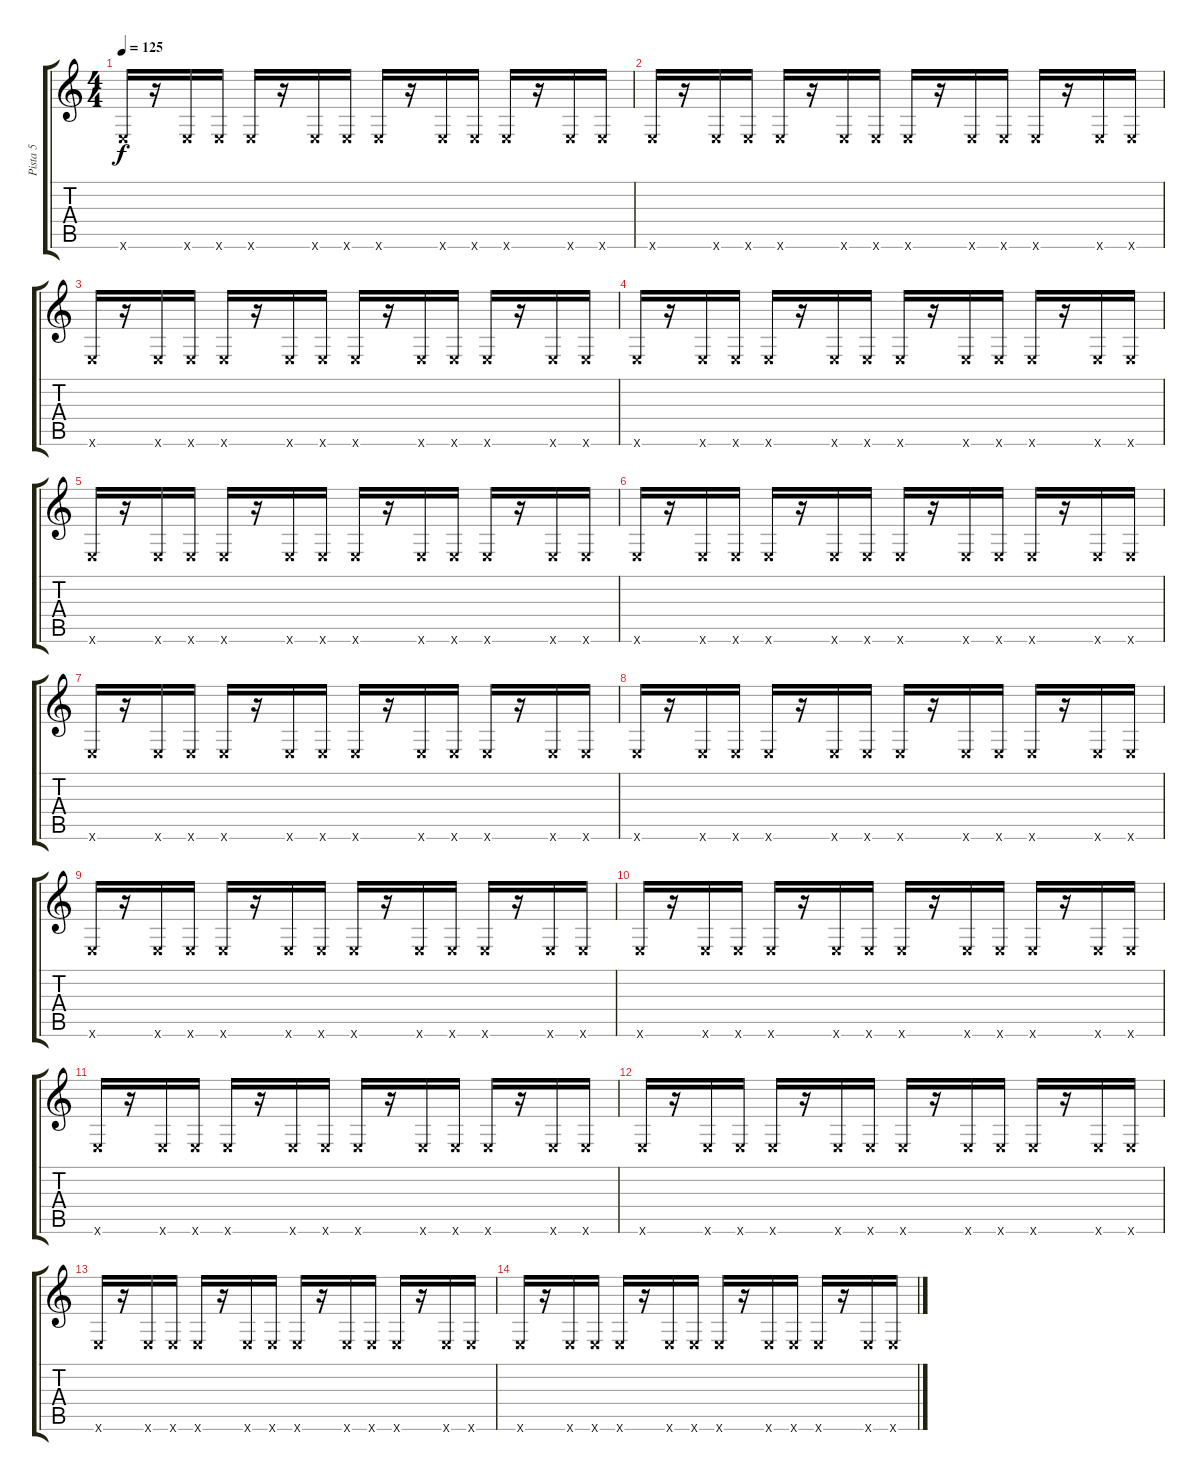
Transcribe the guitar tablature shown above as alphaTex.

\track ("Pista 5" "Pista 5") {instrument acousticguitarsteel}
\staff {score tabs}
\tuning (E4 B3 G3 D3 A2 E2) {hide}
\ts (4 4)
\tempo 125
\clef g2
\ks c
0.6{x}.16{dy f} r.16 0.6{x}.16 0.6{x}.16 0.6{x}.16 r.16 0.6{x}.16 0.6{x}.16 0.6{x}.16 r.16 0.6{x}.16 0.6{x}.16 0.6{x}.16 r.16 0.6{x}.16 0.6{x}.16 |
0.6{x}.16 r.16 0.6{x}.16 0.6{x}.16 0.6{x}.16 r.16 0.6{x}.16 0.6{x}.16 0.6{x}.16 r.16 0.6{x}.16 0.6{x}.16 0.6{x}.16 r.16 0.6{x}.16 0.6{x}.16 |
0.6{x}.16 r.16 0.6{x}.16 0.6{x}.16 0.6{x}.16 r.16 0.6{x}.16 0.6{x}.16 0.6{x}.16 r.16 0.6{x}.16 0.6{x}.16 0.6{x}.16 r.16 0.6{x}.16 0.6{x}.16 |
0.6{x}.16 r.16 0.6{x}.16 0.6{x}.16 0.6{x}.16 r.16 0.6{x}.16 0.6{x}.16 0.6{x}.16 r.16 0.6{x}.16 0.6{x}.16 0.6{x}.16 r.16 0.6{x}.16 0.6{x}.16 |
0.6{x}.16 r.16 0.6{x}.16 0.6{x}.16 0.6{x}.16 r.16 0.6{x}.16 0.6{x}.16 0.6{x}.16 r.16 0.6{x}.16 0.6{x}.16 0.6{x}.16 r.16 0.6{x}.16 0.6{x}.16 |
0.6{x}.16 r.16 0.6{x}.16 0.6{x}.16 0.6{x}.16 r.16 0.6{x}.16 0.6{x}.16 0.6{x}.16 r.16 0.6{x}.16 0.6{x}.16 0.6{x}.16 r.16 0.6{x}.16 0.6{x}.16 |
0.6{x}.16 r.16 0.6{x}.16 0.6{x}.16 0.6{x}.16 r.16 0.6{x}.16 0.6{x}.16 0.6{x}.16 r.16 0.6{x}.16 0.6{x}.16 0.6{x}.16 r.16 0.6{x}.16 0.6{x}.16 |
0.6{x}.16 r.16 0.6{x}.16 0.6{x}.16 0.6{x}.16 r.16 0.6{x}.16 0.6{x}.16 0.6{x}.16 r.16 0.6{x}.16 0.6{x}.16 0.6{x}.16 r.16 0.6{x}.16 0.6{x}.16 |
0.6{x}.16 r.16 0.6{x}.16 0.6{x}.16 0.6{x}.16 r.16 0.6{x}.16 0.6{x}.16 0.6{x}.16 r.16 0.6{x}.16 0.6{x}.16 0.6{x}.16 r.16 0.6{x}.16 0.6{x}.16 |
0.6{x}.16 r.16 0.6{x}.16 0.6{x}.16 0.6{x}.16 r.16 0.6{x}.16 0.6{x}.16 0.6{x}.16 r.16 0.6{x}.16 0.6{x}.16 0.6{x}.16 r.16 0.6{x}.16 0.6{x}.16 |
0.6{x}.16 r.16 0.6{x}.16 0.6{x}.16 0.6{x}.16 r.16 0.6{x}.16 0.6{x}.16 0.6{x}.16 r.16 0.6{x}.16 0.6{x}.16 0.6{x}.16 r.16 0.6{x}.16 0.6{x}.16 |
0.6{x}.16 r.16 0.6{x}.16 0.6{x}.16 0.6{x}.16 r.16 0.6{x}.16 0.6{x}.16 0.6{x}.16 r.16 0.6{x}.16 0.6{x}.16 0.6{x}.16 r.16 0.6{x}.16 0.6{x}.16 |
0.6{x}.16 r.16 0.6{x}.16 0.6{x}.16 0.6{x}.16 r.16 0.6{x}.16 0.6{x}.16 0.6{x}.16 r.16 0.6{x}.16 0.6{x}.16 0.6{x}.16 r.16 0.6{x}.16 0.6{x}.16 |
0.6{x}.16 r.16 0.6{x}.16 0.6{x}.16 0.6{x}.16 r.16 0.6{x}.16 0.6{x}.16 0.6{x}.16 r.16 0.6{x}.16 0.6{x}.16 0.6{x}.16 r.16 0.6{x}.16 0.6{x}.16
